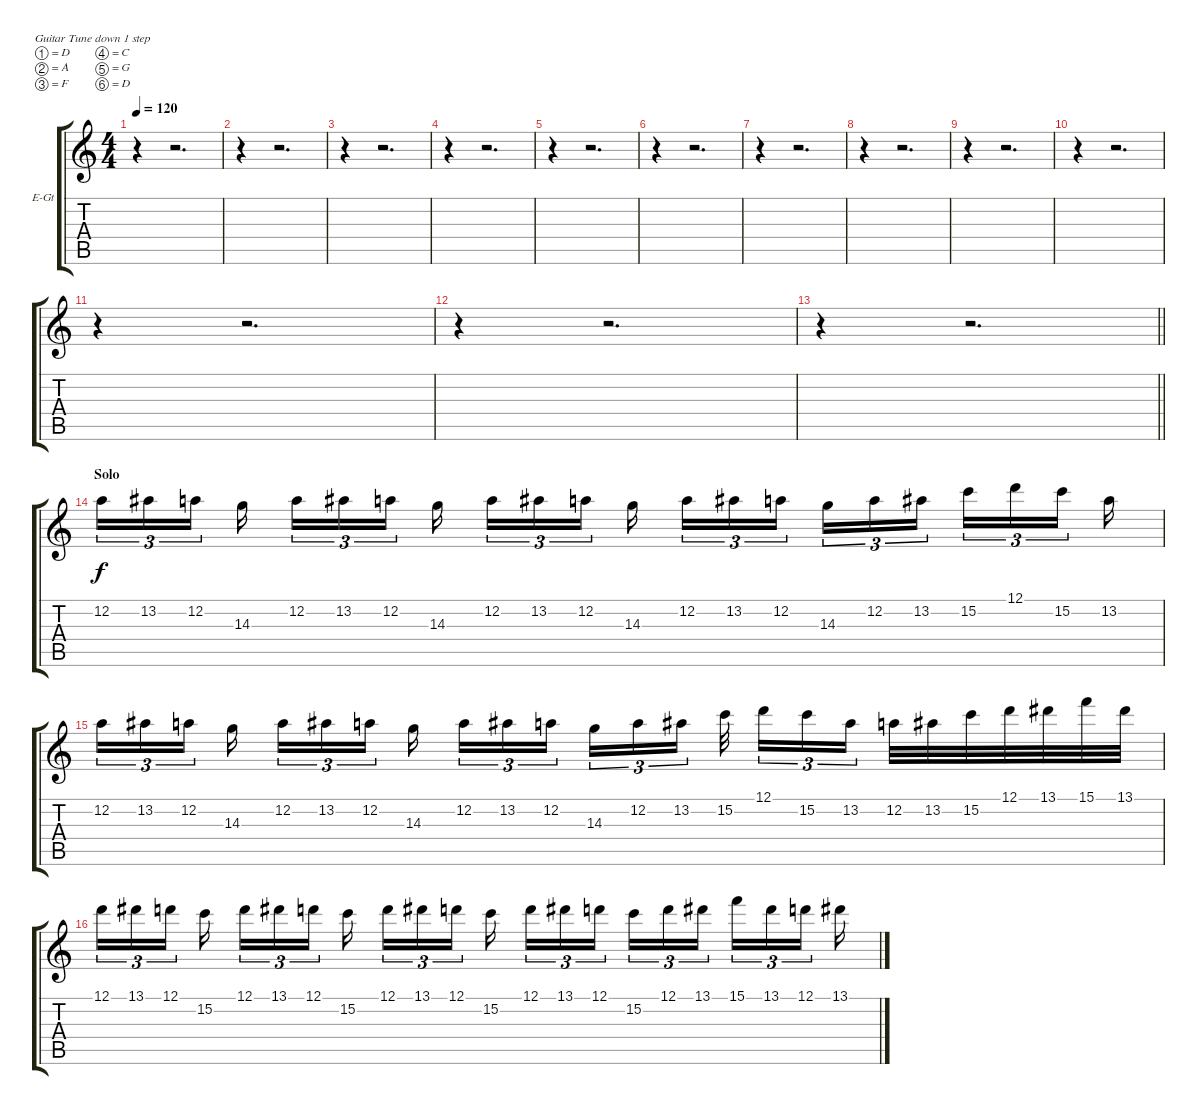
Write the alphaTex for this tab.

\bracketExtendMode groupsimilarinstruments
\firstSystemTrackNameOrientation horizontal
\otherSystemsTrackNameOrientation horizontal
\track ("S. Paeth - Lead Guitar" "E-Gt") {instrument distortionguitar}
\staff {score tabs}
\tuning (D4 A3 F3 C3 G2 D2)
\ts (4 4)
\tempo 120
\clef g2
\ks c
r.4{dy f} r.2{d} |
r.4 r.2{d} |
r.4 r.2{d} |
r.4 r.2{d} |
r.4 r.2{d} |
r.4 r.2{d} |
r.4 r.2{d} |
r.4 r.2{d} |
r.4 r.2{d} |
r.4 r.2{d} |
r.4 r.2{d} |
r.4 r.2{d} |
\barLineRight lightlight
r.4 r.2{d} |
\section ("" "Solo")
12.2.16{tu (3 2)} 13.2.16{tu (3 2)} 12.2.16{tu (3 2)} 14.3.16 12.2.16{tu (3 2)} 13.2.16{tu (3 2)} 12.2.16{tu (3 2)} 14.3.16 12.2.16{tu (3 2)} 13.2.16{tu (3 2)} 12.2.16{tu (3 2)} 14.3.16 12.2.16{tu (3 2)} 13.2.16{tu (3 2)} 12.2.16{tu (3 2)} 14.3.16{tu (3 2)} 12.2.16{tu (3 2)} 13.2.16{tu (3 2)} 15.2.16{tu (3 2)} 12.1.16{tu (3 2)} 15.2.16{tu (3 2)} 13.2.16 |
12.2.16{tu (3 2)} 13.2.16{tu (3 2)} 12.2.16{tu (3 2)} 14.3.16 12.2.16{tu (3 2)} 13.2.16{tu (3 2)} 12.2.16{tu (3 2)} 14.3.16 12.2.16{tu (3 2)} 13.2.16{tu (3 2)} 12.2.16{tu (3 2)} 14.3.16{tu (3 2)} 12.2.16{tu (3 2)} 13.2.16{tu (3 2)} 15.2.32 12.1.16{tu (3 2)} 15.2.16{tu (3 2)} 13.2.16{tu (3 2)} 12.2.32 13.2.32 15.2.32 12.1.32 13.1.32 15.1.32 13.1.32 |
12.1.16{tu (3 2)} 13.1.16{tu (3 2)} 12.1.16{tu (3 2)} 15.2.16 12.1.16{tu (3 2)} 13.1.16{tu (3 2)} 12.1.16{tu (3 2)} 15.2.16 12.1.16{tu (3 2)} 13.1.16{tu (3 2)} 12.1.16{tu (3 2)} 15.2.16 12.1.16{tu (3 2)} 13.1.16{tu (3 2)} 12.1.16{tu (3 2)} 15.2.16{tu (3 2)} 12.1.16{tu (3 2)} 13.1.16{tu (3 2)} 15.1.16{tu (3 2)} 13.1.16{tu (3 2)} 12.1.16{tu (3 2)} 13.1.16
